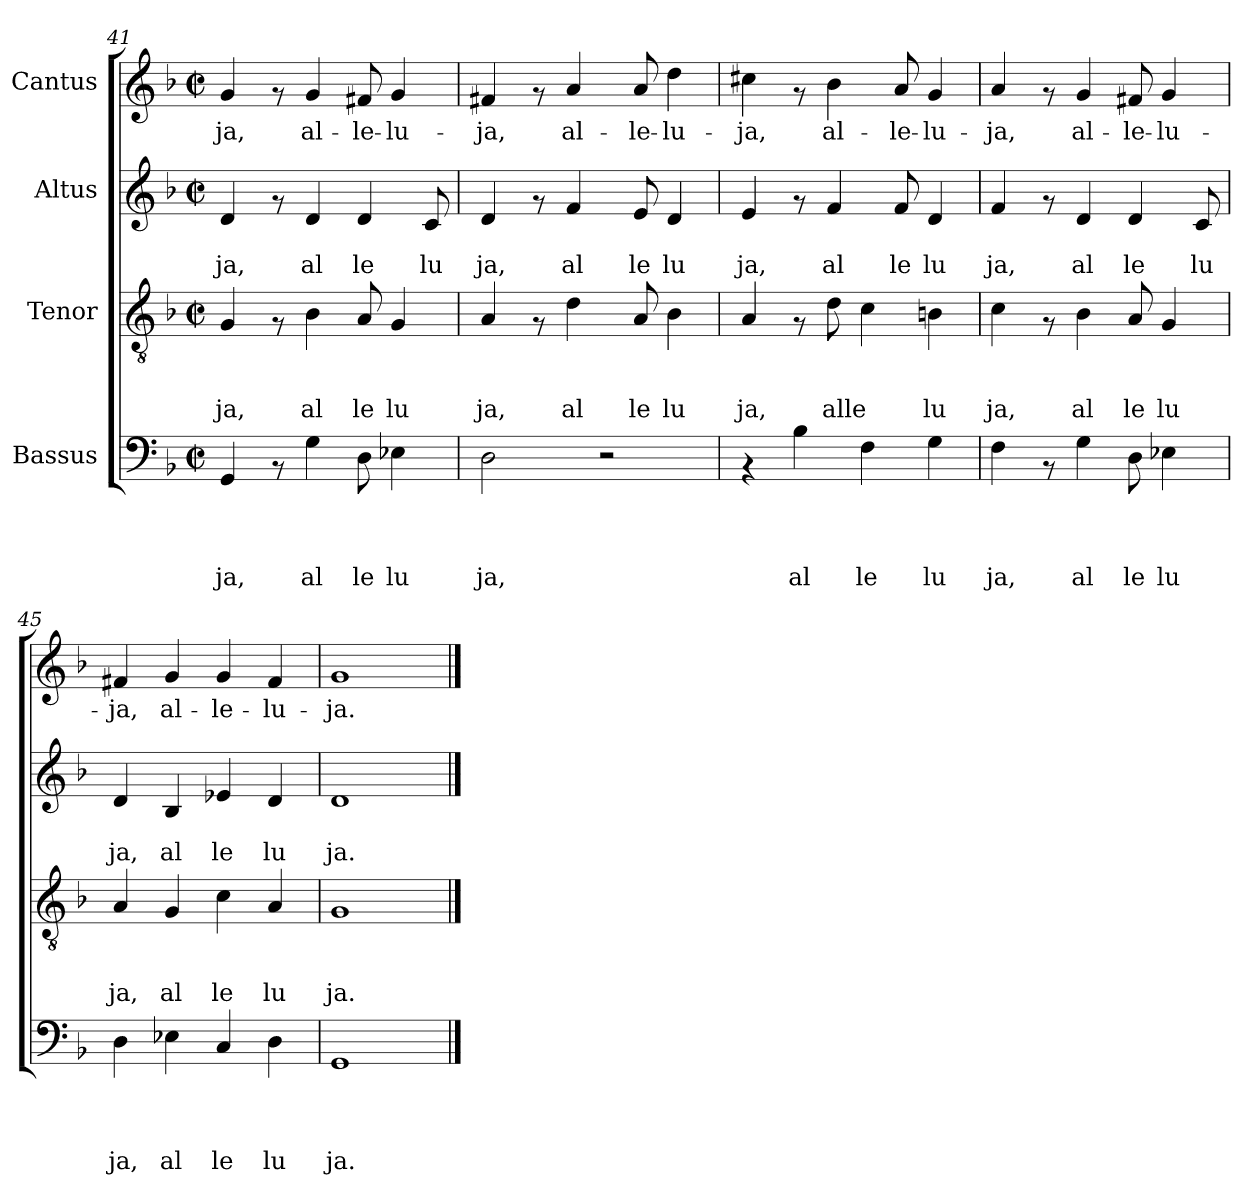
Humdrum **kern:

**kern	**text	**text	**text	**text	**kern	**text	**text	**text	**kern	**text	**text	**kern	**text
*part4	*part4	*part4	*part4	*part4	*part3	*part3	*part3	*part3	*part2	*part2	*part2	*part1	*part1
*staff4	*staff4	*staff4	*staff4	*staff4	*staff3	*staff3	*staff3	*staff3	*staff2	*staff2	*staff2	*staff1	*staff1
*I"Bassus	*	*	*	*	*I"Tenor	*	*	*	*I"Altus	*	*	*I"Cantus	*
*clefF4	*	*	*	*	*clefGv2	*	*	*	*clefG2	*	*	*clefG2	*
*k[b-]	*	*	*	*	*k[b-]	*	*	*	*k[b-]	*	*	*k[b-]	*
*F:	*	*	*	*	*F:	*	*	*	*F:	*	*	*F:	*
*M2/2	*	*	*	*	*M2/2	*	*	*	*M2/2	*	*	*M2/2	*
*met(c|)	*	*	*	*	*met(c|)	*	*	*	*met(c|)	*	*	*met(c|)	*
=41	=41	=41	=41	=41	=41	=41	=41	=41	=41	=41	=41	=41	=41
!	!	!	!	!LO:LY:b	!	!	!	!LO:LY:b	!	!	!LO:LY:b	!	!LO:LY:b
4GG/	.	.	.	ja,	4G/	.	.	ja,	4d/	.	ja,	4g/	-ja,
8rAA	.	.	.	.	8rF	.	.	.	8rf	.	.	8rf	.
!	!	!	!	!LO:LY:b	!	!	!	!LO:LY:b	!	!	!LO:LY:b	!	!LO:LY:b
4G\	.	.	.	al	4B-\	.	.	al	4d/	.	al	4g/	al-
!	!	!	!	!LO:LY:b	!	!	!	!LO:LY:b	!	!	!LO:LY:b	!	!LO:LY:b
8D\	.	.	.	le	8A/	.	.	le	4d/	.	le	8f#X/	-le-
!	!	!	!	!LO:LY:b	!	!	!	!LO:LY:b	!	!	!	!	!LO:LY:b
4E-X\	.	.	.	lu	4G/	.	.	lu	.	.	.	4g/	-lu-
!	!	!	!	!	!	!	!	!	!	!	!LO:LY:b	!	!
.	.	.	.	.	.	.	.	.	8c/	.	lu	.	.
=42	=42	=42	=42	=42	=42	=42	=42	=42	=42	=42	=42	=42	=42
!	!	!	!	!LO:LY:b	!	!	!	!LO:LY:b	!	!	!LO:LY:b	!	!LO:LY:b
2D\	.	.	.	ja,	4A/	.	.	ja,	4d/	.	ja,	4f#X/	-ja,
.	.	.	.	.	8rF	.	.	.	8rf	.	.	8rf	.
!	!	!	!	!	!	!	!	!LO:LY:b	!	!	!LO:LY:b	!	!LO:LY:b
.	.	.	.	.	4d\	.	.	al	4f/	.	al	4a/	al-
2r	.	.	.	.	.	.	.	.	.	.	.	.	.
!	!	!	!	!	!	!	!	!LO:LY:b	!	!	!LO:LY:b	!	!LO:LY:b
.	.	.	.	.	8A/	.	.	le	8e/	.	le	8a/	-le-
!	!	!	!	!	!	!	!	!LO:LY:b	!	!	!LO:LY:b	!	!LO:LY:b
.	.	.	.	.	4B-\	.	.	lu	4d/	.	lu	4dd\	-lu-
=43	=43	=43	=43	=43	=43	=43	=43	=43	=43	=43	=43	=43	=43
!	!	!	!	!	!	!	!	!LO:LY:b	!	!	!LO:LY:b	!	!LO:LY:b
4rAA	.	.	.	.	4A/	.	.	ja,	4e/	.	ja,	4cc#X\	-ja,
!	!	!	!	!LO:LY:b	!	!	!	!	!	!	!	!	!
4B-\	.	.	.	al	8rF	.	.	.	8rf	.	.	8rf	.
!	!	!	!	!	!	!	!	!LO:LY:b	!	!	!LO:LY:b	!	!LO:LY:b
.	.	.	.	.	8d\	.	.	alle	4f/	.	al	4b-\	al-
!	!	!	!	!LO:LY:b	!	!	!	!	!	!	!	!	!
4F\	.	.	.	le	4c\	.	.	.	.	.	.	.	.
!	!	!	!	!	!	!	!	!	!	!	!LO:LY:b	!	!LO:LY:b
.	.	.	.	.	.	.	.	.	8f/	.	le	8a/	-le-
!	!	!	!	!LO:LY:b	!	!	!	!LO:LY:b	!	!	!LO:LY:b	!	!LO:LY:b
4G\	.	.	.	lu	4Bn\	.	.	lu	4d/	.	lu	4g/	-lu-
=44	=44	=44	=44	=44	=44	=44	=44	=44	=44	=44	=44	=44	=44
!	!	!	!	!LO:LY:b	!	!	!	!LO:LY:b	!	!	!LO:LY:b	!	!LO:LY:b
4F\	.	.	.	ja,	4c\	.	.	ja,	4f/	.	ja,	4a/	-ja,
8rAA	.	.	.	.	8rF	.	.	.	8rf	.	.	8rf	.
!	!	!	!	!LO:LY:b	!	!	!	!LO:LY:b	!	!	!LO:LY:b	!	!LO:LY:b
4G\	.	.	.	al	4B-\	.	.	al	4d/	.	al	4g/	al-
!	!	!	!	!LO:LY:b	!	!	!	!LO:LY:b	!	!	!LO:LY:b	!	!LO:LY:b
8D\	.	.	.	le	8A/	.	.	le	4d/	.	le	8f#X/	-le-
!	!	!	!	!LO:LY:b	!	!	!	!LO:LY:b	!	!	!	!	!LO:LY:b
4E-X\	.	.	.	lu	4G/	.	.	lu	.	.	.	4g/	-lu-
!	!	!	!	!	!	!	!	!	!	!	!LO:LY:b	!	!
.	.	.	.	.	.	.	.	.	8c/	.	lu	.	.
=45	=45	=45	=45	=45	=45	=45	=45	=45	=45	=45	=45	=45	=45
!	!	!	!	!LO:LY:b	!	!	!	!LO:LY:b	!	!	!LO:LY:b	!	!LO:LY:b
4D\	.	.	.	ja,	4A/	.	.	ja,	4d/	.	ja,	4f#X/	-ja,
!	!	!	!	!LO:LY:b	!	!	!	!LO:LY:b	!	!	!LO:LY:b	!	!LO:LY:b
4E-X\	.	.	.	al	4G/	.	.	al	4B-/	.	al	4g/	al-
!	!	!	!	!LO:LY:b	!	!	!	!LO:LY:b	!	!	!LO:LY:b	!	!LO:LY:b
4C/	.	.	.	le	4c\	.	.	le	4e-X/	.	le	4g/	-le-
!	!	!	!	!LO:LY:b	!	!	!	!LO:LY:b	!	!	!LO:LY:b	!	!LO:LY:b
4D\	.	.	.	lu	4A/	.	.	lu	4d/	.	lu	4f#/	-lu-
=46	=46	=46	=46	=46	=46	=46	=46	=46	=46	=46	=46	=46	=46
!	!	!	!	!LO:LY:b	!	!	!	!LO:LY:b	!	!	!LO:LY:b	!	!LO:LY:b
1GG	.	.	.	ja.	1G	.	.	ja.	1d	.	ja.	1g	-ja.
==	==	==	==	==	==	==	==	==	==	==	==	==	==
*-	*-	*-	*-	*-	*-	*-	*-	*-	*-	*-	*-	*-	*-
